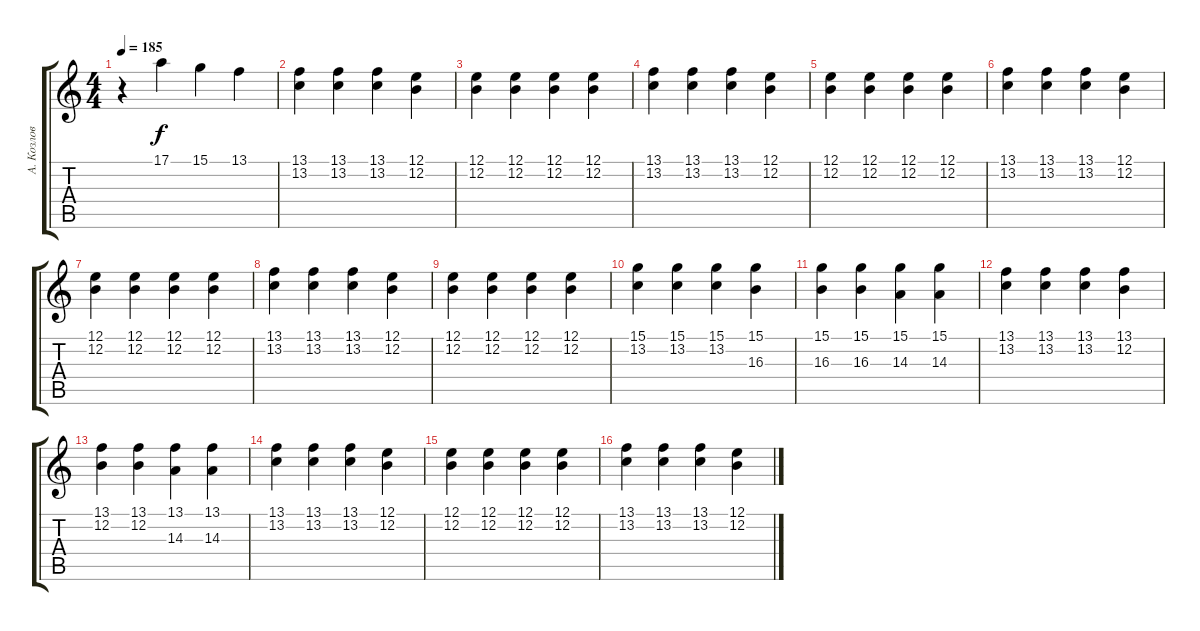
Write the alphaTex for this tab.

\track ("А. Козлов" "А. Козлов") {instrument tremolostrings}
\staff {score tabs}
\tuning (E4 B3 G3 D3 A2 E2) {hide}
\ts (4 4)
\tempo 185
\clef g2
\ks c
r.4{dy f} 17.1.4 15.1.4 13.1.4 |
(13.1 13.2).4 (13.1 13.2).4 (13.1 13.2).4 (12.1 12.2).4 |
(12.1 12.2).4 (12.1 12.2).4 (12.1 12.2).4 (12.1 12.2).4 |
(13.1 13.2).4 (13.1 13.2).4 (13.1 13.2).4 (12.1 12.2).4 |
(12.1 12.2).4 (12.1 12.2).4 (12.1 12.2).4 (12.1 12.2).4 |
(13.1 13.2).4 (13.1 13.2).4 (13.1 13.2).4 (12.1 12.2).4 |
(12.1 12.2).4 (12.1 12.2).4 (12.1 12.2).4 (12.1 12.2).4 |
(13.1 13.2).4 (13.1 13.2).4 (13.1 13.2).4 (12.1 12.2).4 |
(12.1 12.2).4 (12.1 12.2).4 (12.1 12.2).4 (12.1 12.2).4 |
(15.1 13.2).4 (15.1 13.2).4 (15.1 13.2).4 (15.1 16.3).4 |
(15.1 16.3).4 (15.1 16.3).4 (15.1 14.3).4 (15.1 14.3).4 |
(13.1 13.2).4 (13.1 13.2).4 (13.1 13.2).4 (13.1 12.2).4 |
(13.1 12.2).4 (13.1 12.2).4 (13.1 14.3).4 (13.1 14.3).4 |
(13.1 13.2).4 (13.1 13.2).4 (13.1 13.2).4 (12.1 12.2).4 |
(12.1 12.2).4 (12.1 12.2).4 (12.1 12.2).4 (12.1 12.2).4 |
(13.1 13.2).4 (13.1 13.2).4 (13.1 13.2).4 (12.1 12.2).4
